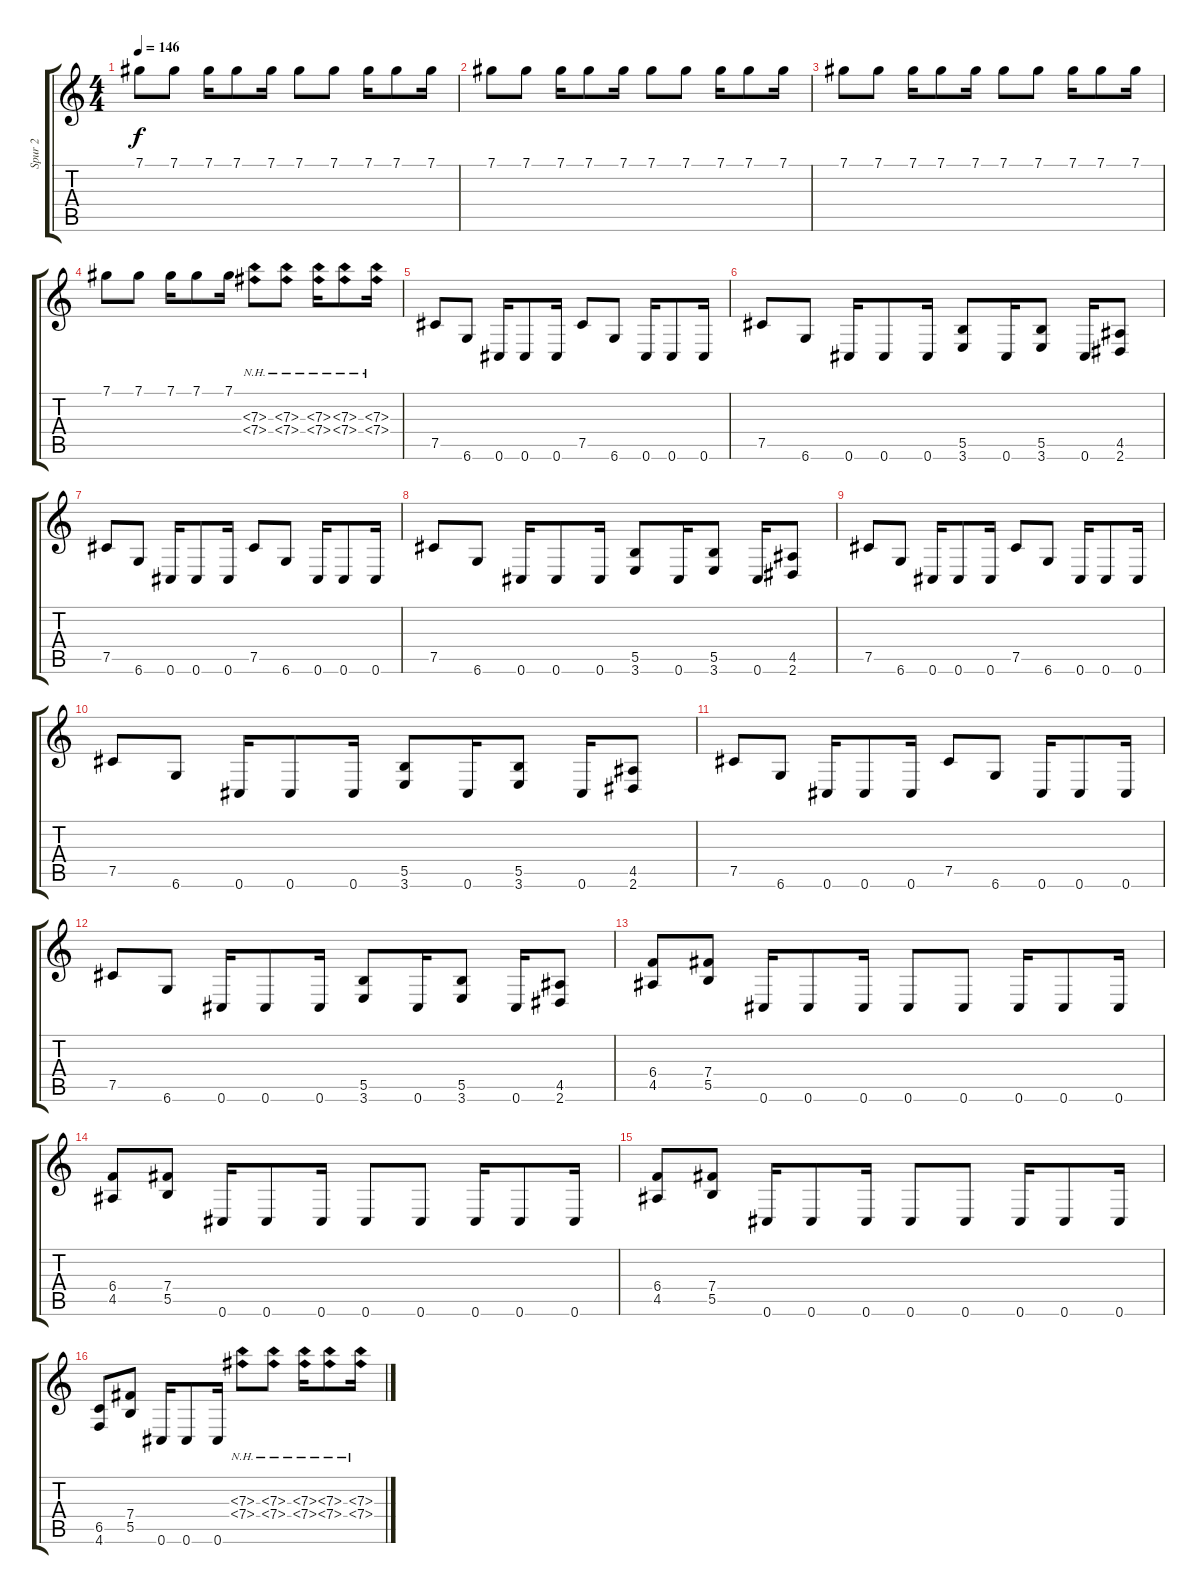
\track ("Spur 2" "Spur 2") {instrument overdrivenguitar}
\staff {score tabs}
\tuning (Db4 Ab3 E3 B2 Gb2 Db2) {hide}
\ts (4 4)
\tempo 146
\clef g2
\ks c
7.1.8{dy f} 7.1.8 7.1.16 7.1.8 7.1.16 7.1.8 7.1.8 7.1.16 7.1.8 7.1.16 |
7.1.8 7.1.8 7.1.16 7.1.8 7.1.16 7.1.8 7.1.8 7.1.16 7.1.8 7.1.16 |
7.1.8 7.1.8 7.1.16 7.1.8 7.1.16 7.1.8 7.1.8 7.1.16 7.1.8 7.1.16 |
7.1.8 7.1.8 7.1.16 7.1.8 7.1.16 (7.3{nh} 7.4{nh}).8 (7.3{nh} 7.4{nh}).8 (7.3{nh} 7.4{nh}).16 (7.3{nh} 7.4{nh}).8 (7.3{nh} 7.4{nh}).16 |
7.5.8 6.6.8 0.6.16 0.6.8 0.6.16 7.5.8 6.6.8 0.6.16 0.6.8 0.6.16 |
7.5.8 6.6.8 0.6.16 0.6.8 0.6.16 (5.5 3.6).8 0.6.16 (5.5 3.6).8 0.6.16 (4.5 2.6).8 |
7.5.8 6.6.8 0.6.16 0.6.8 0.6.16 7.5.8 6.6.8 0.6.16 0.6.8 0.6.16 |
7.5.8 6.6.8 0.6.16 0.6.8 0.6.16 (5.5 3.6).8 0.6.16 (5.5 3.6).8 0.6.16 (4.5 2.6).8 |
7.5.8 6.6.8 0.6.16 0.6.8 0.6.16 7.5.8 6.6.8 0.6.16 0.6.8 0.6.16 |
7.5.8 6.6.8 0.6.16 0.6.8 0.6.16 (5.5 3.6).8 0.6.16 (5.5 3.6).8 0.6.16 (4.5 2.6).8 |
7.5.8 6.6.8 0.6.16 0.6.8 0.6.16 7.5.8 6.6.8 0.6.16 0.6.8 0.6.16 |
7.5.8 6.6.8 0.6.16 0.6.8 0.6.16 (5.5 3.6).8 0.6.16 (5.5 3.6).8 0.6.16 (4.5 2.6).8 |
(6.4 4.5).8 (7.4 5.5).8 0.6.16 0.6.8 0.6.16 0.6.8 0.6.8 0.6.16 0.6.8 0.6.16 |
(6.4 4.5).8 (7.4 5.5).8 0.6.16 0.6.8 0.6.16 0.6.8 0.6.8 0.6.16 0.6.8 0.6.16 |
(6.4 4.5).8 (7.4 5.5).8 0.6.16 0.6.8 0.6.16 0.6.8 0.6.8 0.6.16 0.6.8 0.6.16 |
(6.5 4.6).8 (7.4 5.5).8 0.6.16 0.6.8 0.6.16 (7.3{nh} 7.4{nh}).8 (7.3{nh} 7.4{nh}).8 (7.3{nh} 7.4{nh}).16 (7.3{nh} 7.4{nh}).8 (7.3{nh} 7.4{nh}).16
